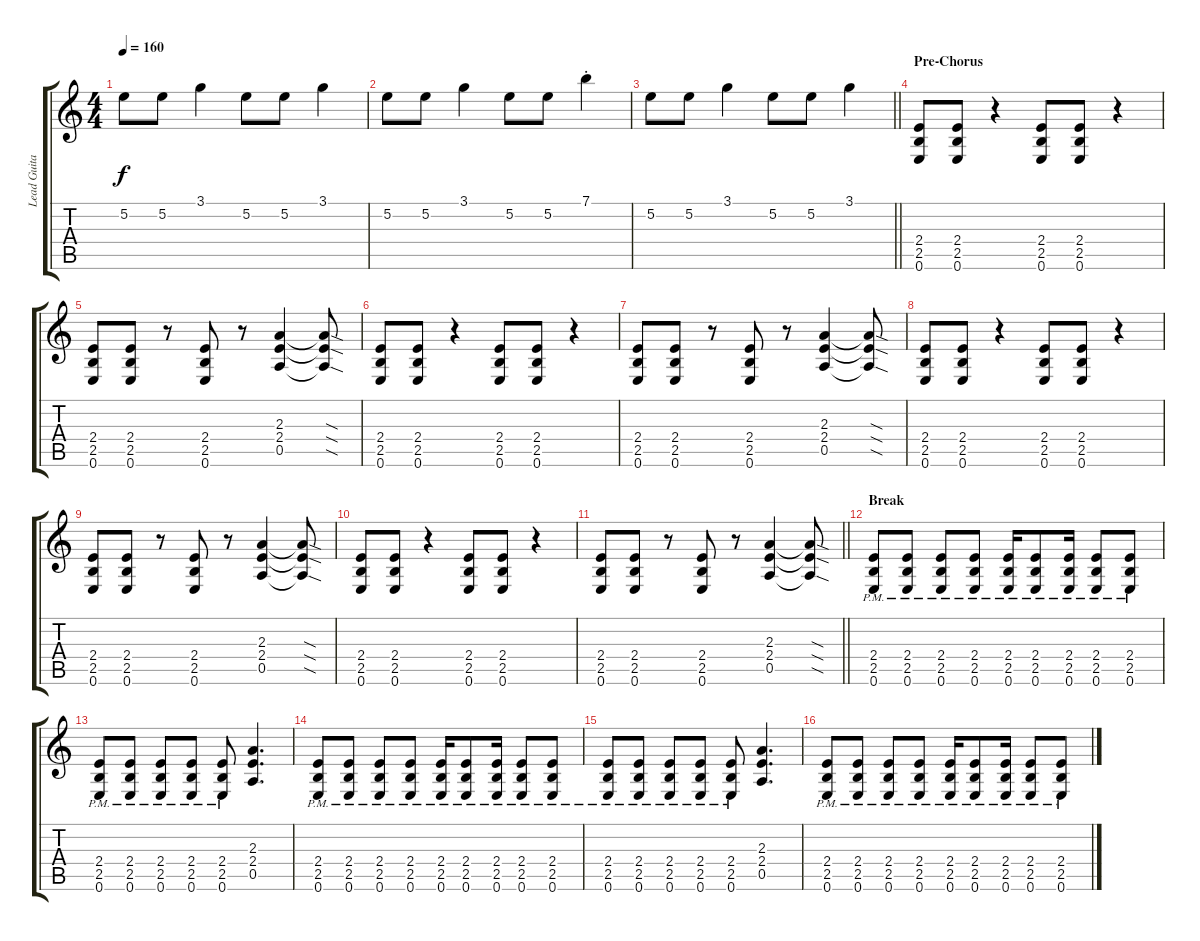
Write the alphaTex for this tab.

\track ("Lead Guitar" "Lead Guita") {instrument electricguitarclean}
\staff {score tabs}
\tuning (E4 B3 G3 D3 A2 E2) {hide}
\ts (4 4)
\tempo 160
\clef g2
\ks c
5.2.8{dy f} 5.2.8 3.1.4 5.2.8 5.2.8 3.1.4 |
5.2.8 5.2.8 3.1.4 5.2.8 5.2.8 7.1{st}.4 |
\barLineRight lightlight
5.2.8 5.2.8 3.1.4 5.2.8 5.2.8 3.1.4 |
\section ("" "Pre-Chorus")
(2.4 2.5 0.6).8{balance 0 instrument overdrivenguitar} (2.4 2.5 0.6).8 r.4 (2.4 2.5 0.6).8 (2.4 2.5 0.6).8 r.4 |
(2.4 2.5 0.6).8 (2.4 2.5 0.6).8 r.8 (2.4 2.5 0.6).8 r.8 (2.3 2.4 0.5).4 (2.3{sod t} 2.4{sod t} 0.5{sod t}).8 |
(2.4 2.5 0.6).8 (2.4 2.5 0.6).8 r.4 (2.4 2.5 0.6).8 (2.4 2.5 0.6).8 r.4 |
(2.4 2.5 0.6).8 (2.4 2.5 0.6).8 r.8 (2.4 2.5 0.6).8 r.8 (2.3 2.4 0.5).4 (2.3{sod t} 2.4{sod t} 0.5{sod t}).8 |
(2.4 2.5 0.6).8 (2.4 2.5 0.6).8 r.4 (2.4 2.5 0.6).8 (2.4 2.5 0.6).8 r.4 |
(2.4 2.5 0.6).8 (2.4 2.5 0.6).8 r.8 (2.4 2.5 0.6).8 r.8 (2.3 2.4 0.5).4 (2.3{sod t} 2.4{sod t} 0.5{sod t}).8 |
(2.4 2.5 0.6).8 (2.4 2.5 0.6).8 r.4 (2.4 2.5 0.6).8 (2.4 2.5 0.6).8 r.4 |
\barLineRight lightlight
(2.4 2.5 0.6).8 (2.4 2.5 0.6).8 r.8 (2.4 2.5 0.6).8 r.8 (2.3 2.4 0.5).4 (2.3{sod t} 2.4{sod t} 0.5{sod t}).8 |
\section ("" "Break")
(2.4{pm} 2.5{pm} 0.6{pm}).8 (2.4{pm} 2.5{pm} 0.6{pm}).8 (2.4{pm} 2.5{pm} 0.6{pm}).8 (2.4{pm} 2.5{pm} 0.6{pm}).8 (2.4{pm} 2.5{pm} 0.6{pm}).16 (2.4{pm} 2.5{pm} 0.6{pm}).8 (2.4{pm} 2.5{pm} 0.6{pm}).16 (2.4{pm} 2.5{pm} 0.6{pm}).8 (2.4{pm} 2.5{pm} 0.6{pm}).8 |
(2.4{pm} 2.5{pm} 0.6{pm}).8 (2.4{pm} 2.5{pm} 0.6{pm}).8 (2.4{pm} 2.5{pm} 0.6{pm}).8 (2.4{pm} 2.5{pm} 0.6{pm}).8 (2.4{pm} 2.5{pm} 0.6{pm}).8 (2.3 2.4 0.5).4{d} |
(2.4{pm} 2.5{pm} 0.6{pm}).8 (2.4{pm} 2.5{pm} 0.6{pm}).8 (2.4{pm} 2.5{pm} 0.6{pm}).8 (2.4{pm} 2.5{pm} 0.6{pm}).8 (2.4{pm} 2.5{pm} 0.6{pm}).16 (2.4{pm} 2.5{pm} 0.6{pm}).8 (2.4{pm} 2.5{pm} 0.6{pm}).16 (2.4{pm} 2.5{pm} 0.6{pm}).8 (2.4{pm} 2.5{pm} 0.6{pm}).8 |
(2.4{pm} 2.5{pm} 0.6{pm}).8 (2.4{pm} 2.5{pm} 0.6{pm}).8 (2.4{pm} 2.5{pm} 0.6{pm}).8 (2.4{pm} 2.5{pm} 0.6{pm}).8 (2.4{pm} 2.5{pm} 0.6{pm}).8 (2.3 2.4 0.5).4{d} |
(2.4{pm} 2.5{pm} 0.6{pm}).8 (2.4{pm} 2.5{pm} 0.6{pm}).8 (2.4{pm} 2.5{pm} 0.6{pm}).8 (2.4{pm} 2.5{pm} 0.6{pm}).8 (2.4{pm} 2.5{pm} 0.6{pm}).16 (2.4{pm} 2.5{pm} 0.6{pm}).8 (2.4{pm} 2.5{pm} 0.6{pm}).16 (2.4{pm} 2.5{pm} 0.6{pm}).8 (2.4{pm} 2.5{pm} 0.6{pm}).8
